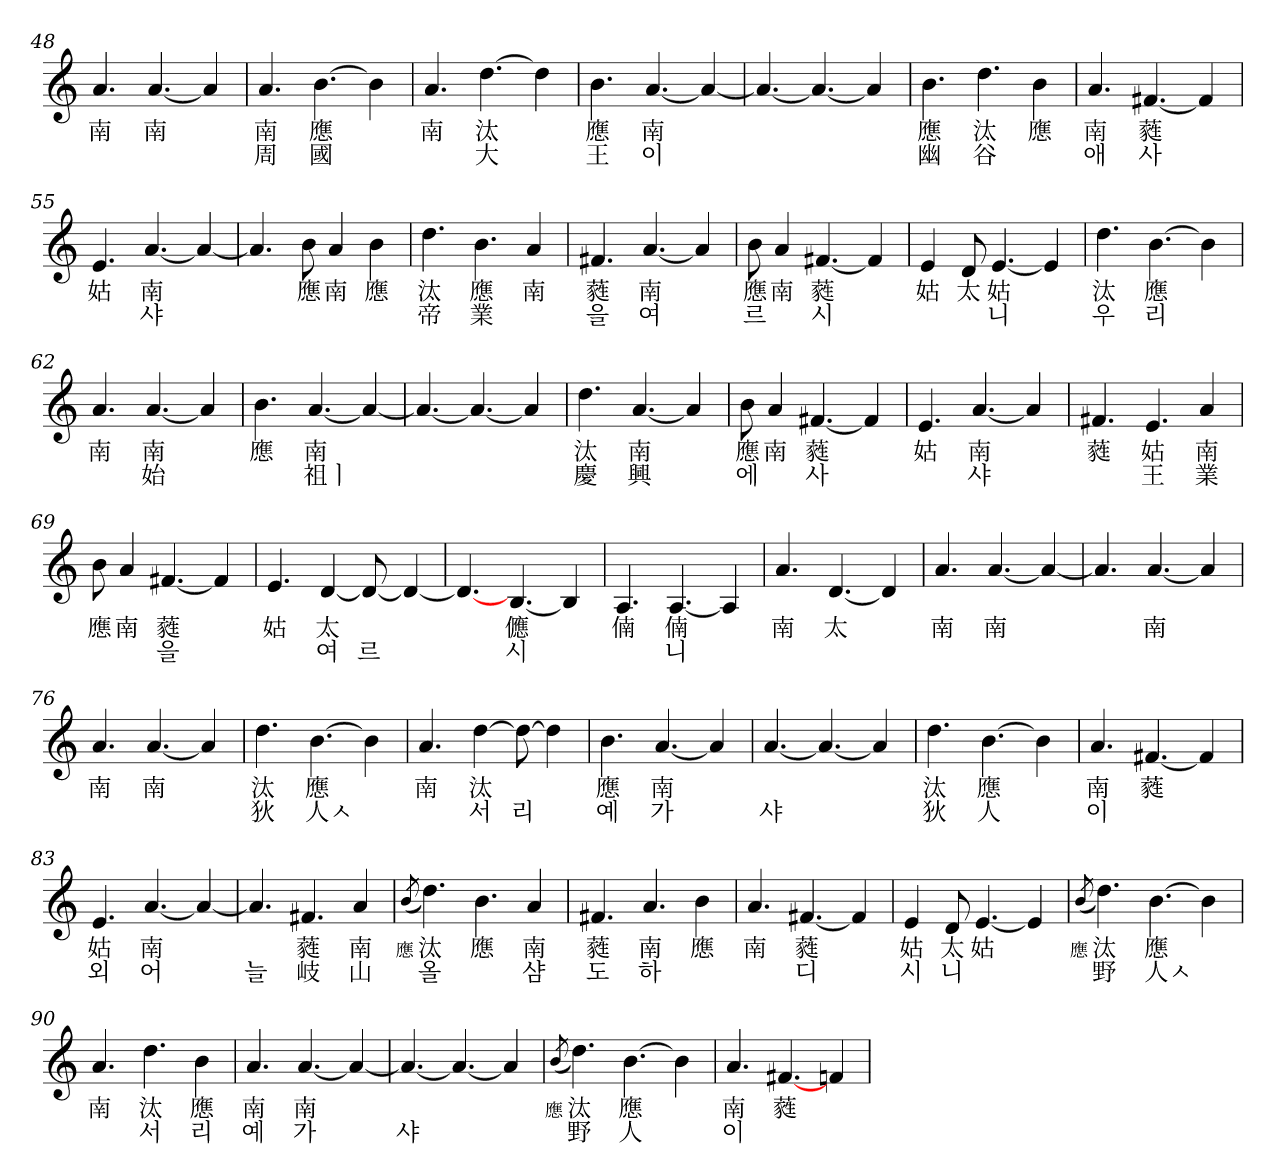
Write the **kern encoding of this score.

**kern	**text	**text
*part1	*part1	*part1
*staff1	*staff1	*staff1
*clefG2	*	*
*k[]	*	*
*a:	*	*
=48	=48	=48
!	!LO:LY:b	!
4.a/	南	.
!	!LO:LY:b	!
[4.a/	南	.
4a/]	.	.
!!LO:LB:g=z
=49	=49	=49
!	!LO:LY:b	!LO:LY:b
4.a/	南	周
!	!LO:LY:b	!LO:LY:b
[4.b\	應	國
4b\]	.	.
=50	=50	=50
!	!LO:LY:b	!
4.a/	南	.
!	!LO:LY:b	!LO:LY:b
[4.dd\	汰	大
4dd\]	.	.
!!LO:LB:g=z
=51	=51	=51
!	!LO:LY:b	!LO:LY:b
4.b\	應	王
!	!LO:LY:b	!LO:LY:b
[4.a/	南	이
4a/_	.	.
=52	=52	=52
4.a/_	.	.
4.a/_	.	.
4a/]	.	.
!!LO:LB:g=z
=53	=53	=53
!	!LO:LY:b	!LO:LY:b
4.b\	應	幽
!	!LO:LY:b	!LO:LY:b
4.dd\	汰	谷
!	!LO:LY:b	!
4b\	應	.
=54	=54	=54
!	!LO:LY:b	!LO:LY:b
4.a/	南	애
!	!LO:LY:b	!LO:LY:b
[4.f#X/	蕤	사
4f#/]	.	.
!!LO:LB:g=z
=55	=55	=55
!	!LO:LY:b	!LO:LY:b
4.e/	姑	.
!	!LO:LY:b	!LO:LY:b
[4.a/	南	샤
4a/_	.	.
=56	=56	=56
4.a/]	.	.
!	!LO:LY:b	!
8b\	應	.
!	!LO:LY:b	!
4a/	南	.
!	!LO:LY:b	!
4b\	應	.
!!LO:LB:g=z
=57	=57	=57
!	!LO:LY:b	!LO:LY:b
4.dd\	汰	帝
!	!LO:LY:b	!LO:LY:b
4.b\	應	業
!	!LO:LY:b	!
4a/	南	.
=58	=58	=58
!	!LO:LY:b	!LO:LY:b
4.f#X/	蕤	을
!	!LO:LY:b	!LO:LY:b
[4.a/	南	여
4a/]	.	.
!!LO:LB:g=z
=59	=59	=59
!	!LO:LY:b	!LO:LY:b
8b\	應	르
!	!LO:LY:b	!
4a/	南	.
!	!LO:LY:b	!LO:LY:b
[4.f#X/	蕤	시
4f#/]	.	.
=60	=60	=60
!	!LO:LY:b	!
4e/	姑	.
!	!LO:LY:b	!
8d/	太	.
!	!LO:LY:b	!LO:LY:b
[4.e/	姑	니
4e/]	.	.
!!LO:PB:g=z
=61	=61	=61
!	!LO:LY:b	!LO:LY:b
4.dd\	汰	우
!	!LO:LY:b	!LO:LY:b
[4.b\	應	리
4b\]	.	.
=62	=62	=62
!	!LO:LY:b	!
4.a/	南	.
!	!LO:LY:b	!LO:LY:b
[4.a/	南	始
4a/]	.	.
!!LO:LB:g=z
=63	=63	=63
!	!LO:LY:b	!
4.b\	應	.
!	!LO:LY:b	!LO:LY:b
[4.a/	南	祖ㅣ
4a/_	.	.
=64	=64	=64
4.a/_	.	.
4.a/_	.	.
4a/]	.	.
!!LO:LB:g=z
=65	=65	=65
!	!LO:LY:b	!LO:LY:b
4.dd\	汰	慶
!	!LO:LY:b	!LO:LY:b
[4.a/	南	興
4a/]	.	.
=66	=66	=66
!	!LO:LY:b	!LO:LY:b
8b\	應	에
!	!LO:LY:b	!
4a/	南	.
!	!LO:LY:b	!LO:LY:b
[4.f#X/	蕤	사
4f#/]	.	.
!!LO:LB:g=z
=67	=67	=67
!	!LO:LY:b	!LO:LY:b
4.e/	姑	.
!	!LO:LY:b	!LO:LY:b
[4.a/	南	샤
4a/]	.	.
=68	=68	=68
!	!LO:LY:b	!
4.f#X/	蕤	.
!	!LO:LY:b	!LO:LY:b
4.e/	姑	王
!	!LO:LY:b	!LO:LY:b
4a/	南	業
!!LO:LB:g=z
=69	=69	=69
!	!LO:LY:b	!
8b\	應	.
!	!LO:LY:b	!
4a/	南	.
!	!LO:LY:b	!LO:LY:b
[4.f#X/	蕤	을
4f#/]	.	.
=70	=70	=70
!	!LO:LY:b	!
4.e/	姑	.
!	!LO:LY:b	!LO:LY:b
[4d/	太	여
!	!	!LO:LY:b
8d/_	.	르
4d/_	.	.
!!LO:LB:g=z
=71	=71	=71
4.d/_	.	.
!	!LO:LY:b	!LO:LY:b
[4.B/	㒣	시
4B/]	.	.
=72	=72	=72
!	!LO:LY:b	!
4.A/	㑲	.
!	!LO:LY:b	!LO:LY:b
[4.A/	㑲	니
4A/]	.	.
!!LO:LB:g=z
=73	=73	=73
!	!LO:LY:b	!
4.a/	南	.
!	!LO:LY:b	!
[4.d/	太	.
4d/]	.	.
=74	=74	=74
!	!LO:LY:b	!
4.a/	南	.
!	!LO:LY:b	!
[4.a/	南	.
4a/_	.	.
!!LO:LB:g=z
=75	=75	=75
4.a/]	.	.
!	!LO:LY:b	!
[4.a/	南	.
4a/]	.	.
=76	=76	=76
!	!LO:LY:b	!
4.a/	南	.
!	!LO:LY:b	!
[4.a/	南	.
4a/]	.	.
!!LO:LB:g=z
=77	=77	=77
!	!LO:LY:b	!LO:LY:b
4.dd\	汰	狄
!	!LO:LY:b	!LO:LY:b
[4.b\	應	人ㅅ
4b\]	.	.
=78	=78	=78
!	!LO:LY:b	!
4.a/	南	.
!	!LO:LY:b	!LO:LY:b
[4dd\	汰	서
!	!	!LO:LY:b
8dd\_	.	리
4dd\]	.	.
!!LO:LB:g=z
=79	=79	=79
!	!LO:LY:b	!LO:LY:b
4.b\	應	예
!	!LO:LY:b	!LO:LY:b
[4.a/	南	가
4a/]	.	.
=80	=80	=80
!	!	!LO:LY:b
[4.a/	.	샤
4.a/_	.	.
4a/]	.	.
!!LO:PB:g=z
=81	=81	=81
!	!LO:LY:b	!LO:LY:b
4.dd\	汰	狄
!	!LO:LY:b	!LO:LY:b
[4.b\	應	人
4b\]	.	.
=82	=82	=82
!	!LO:LY:b	!LO:LY:b
4.a/	南	이
!	!LO:LY:b	!LO:LY:b
[4.f#X/	蕤	.
4f#/]	.	.
!!LO:LB:g=z
=83	=83	=83
!	!LO:LY:b	!LO:LY:b
4.e/	姑	외
!	!LO:LY:b	!LO:LY:b
[4.a/	南	어
4a/_	.	.
=84	=84	=84
!	!	!LO:LY:b
4.a/]	.	늘
!	!LO:LY:b	!LO:LY:b
4.f#X/	蕤	岐
!	!LO:LY:b	!LO:LY:b
4a/	南	山
!!LO:LB:g=z
=85	=85	=85
!	!LO:LY:b	!
(<8qb/	應	.
!	!LO:LY:b	!LO:LY:b
4.dd\)	汰	올
!	!LO:LY:b	!LO:LY:b
4.b\	應	.
!	!LO:LY:b	!LO:LY:b
4a/	南	샴
=86	=86	=86
!	!LO:LY:b	!LO:LY:b
4.f#X/	蕤	도
!	!LO:LY:b	!LO:LY:b
4.a/	南	하
!	!LO:LY:b	!LO:LY:b
4b\	應	.
!!LO:LB:g=z
=87	=87	=87
!	!LO:LY:b	!LO:LY:b
4.a/	南	.
!	!LO:LY:b	!LO:LY:b
[4.f#X/	蕤	디
4f#/]	.	.
=88	=88	=88
!	!LO:LY:b	!LO:LY:b
4e/	姑	시
!	!LO:LY:b	!LO:LY:b
8d/	太	니
!	!LO:LY:b	!
[4.e/	姑	.
4e/]	.	.
!!LO:LB:g=z
=89	=89	=89
!	!LO:LY:b	!
(<8qb/	應	.
!	!LO:LY:b	!LO:LY:b
4.dd\)	汰	野
!	!LO:LY:b	!LO:LY:b
[4.b\	應	人ㅅ
4b\]	.	.
=90	=90	=90
!	!LO:LY:b	!
4.a/	南	.
!	!LO:LY:b	!LO:LY:b
4.dd\	汰	서
!	!LO:LY:b	!LO:LY:b
4b\	應	리
!!LO:LB:g=z
=91	=91	=91
!	!LO:LY:b	!LO:LY:b
4.a/	南	예
!	!LO:LY:b	!LO:LY:b
[4.a/	南	가
4a/_	.	.
=92	=92	=92
!	!	!LO:LY:b
4.a/_	.	샤
4.a/_	.	.
4a/]	.	.
!!LO:LB:g=z
=93	=93	=93
!	!LO:LY:b	!
(<8qb/	應	.
!	!LO:LY:b	!LO:LY:b
4.dd\)	汰	野
!	!LO:LY:b	!LO:LY:b
[4.b\	應	人
4b\]	.	.
=94	=94	=94
!	!LO:LY:b	!LO:LY:b
4.a/	南	이
!	!LO:LY:b	!LO:LY:b
[4.f#X/	蕤	.
4f/	.	.
=	=	=
*-	*-	*-
